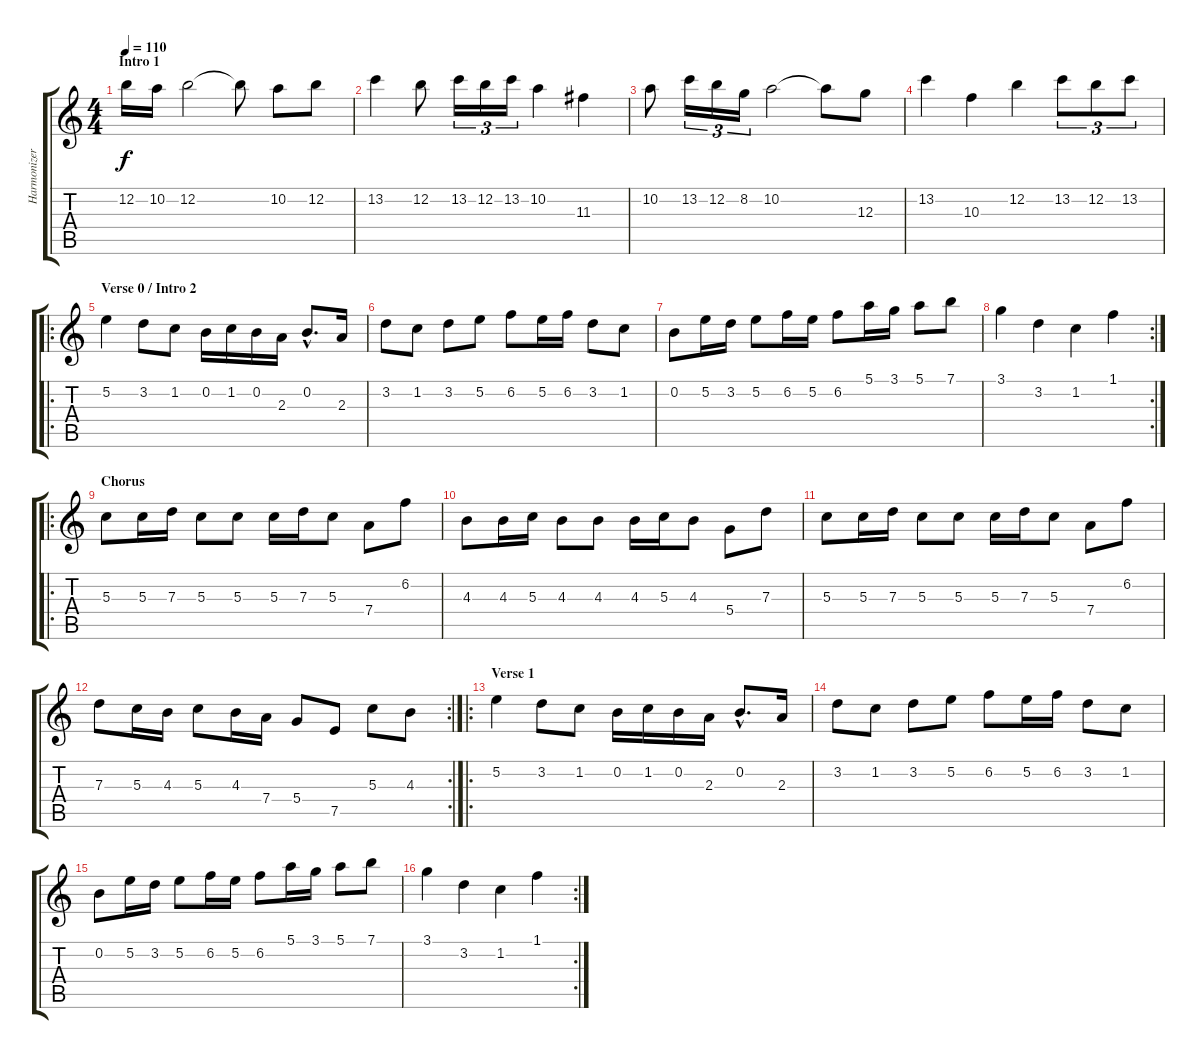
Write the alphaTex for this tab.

\track ("Harmonizer" "Harmonizer") {instrument overdrivenguitar}
\staff {score tabs}
\tuning (E4 B3 G3 D3 A2 E2) {hide}
\ts (4 4)
\section ("" "Intro 1")
\tempo 110
\clef g2
\ks c
12.2.16{dy f instrument overdrivenguitar} 10.2.16 12.2.2 12.2{t}.8 10.2.8 12.2.8 |
13.2.4 12.2.8 13.2.16{tu (3 2)} 12.2.16{tu (3 2)} 13.2.16{tu (3 2)} 10.2.4 11.3.4 |
10.2.8 13.2.16{tu (3 2)} 12.2.16{tu (3 2)} 8.2.16{tu (3 2)} 10.2.2 10.2{t}.8 12.3.8 |
13.2.4 10.3.4 12.2.4 13.2.8{tu (3 2)} 12.2.8{tu (3 2)} 13.2.8{tu (3 2)} |
\ro
\section ("" "Verse 0 / Intro 2")
5.2.4 3.2.8 1.2.8 0.2.16 1.2.16 0.2.16 2.3.16 0.2{hac}.8{d} 2.3.16 |
3.2.8 1.2.8 3.2.8 5.2.8 6.2.8 5.2.16 6.2.16 3.2.8 1.2.8 |
0.2.8 5.2.16 3.2.16 5.2.8 6.2.16 5.2.16 6.2.8 5.1.16 3.1.16 5.1.8 7.1.8 |
\rc 2
3.1.4 3.2.4 1.2.4 1.1.4 |
\ro
\section ("" "Chorus")
5.3.8 5.3.16 7.3.16 5.3.8 5.3.8 5.3.16 7.3.16 5.3.8 7.4.8 6.2.8 |
4.3.8 4.3.16 5.3.16 4.3.8 4.3.8 4.3.16 5.3.16 4.3.8 5.4.8 7.3.8 |
5.3.8 5.3.16 7.3.16 5.3.8 5.3.8 5.3.16 7.3.16 5.3.8 7.4.8 6.2.8 |
\rc 2
7.3.8 5.3.16 4.3.16 5.3.8 4.3.16 7.4.16 5.4.8 7.5.8 5.3.8 4.3.8 |
\ro
\section ("" "Verse 1")
5.2.4 3.2.8 1.2.8 0.2.16 1.2.16 0.2.16 2.3.16 0.2{hac}.8{d} 2.3.16 |
3.2.8 1.2.8 3.2.8 5.2.8 6.2.8 5.2.16 6.2.16 3.2.8 1.2.8 |
0.2.8 5.2.16 3.2.16 5.2.8 6.2.16 5.2.16 6.2.8 5.1.16 3.1.16 5.1.8 7.1.8 |
\rc 2
3.1.4 3.2.4 1.2.4 1.1.4
